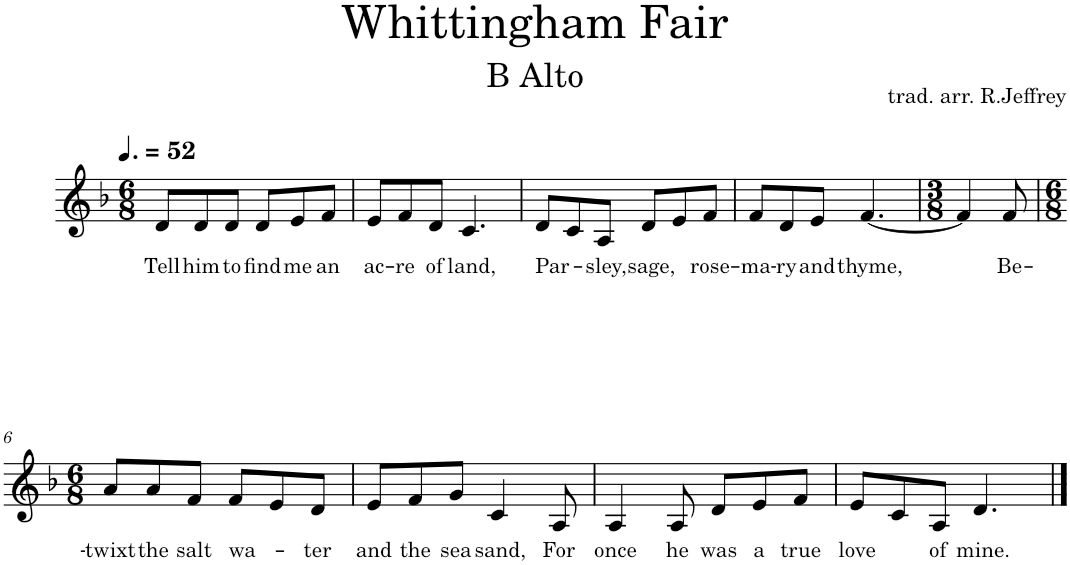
**kern	**text
*part1	*part1
*staff1	*staff1
*I"Piano	*
*I'Pno.	*
*clefG2	*
*k[b-]	*
*M6/8	*
*MM78	*
=1	=1
!	!LO:LY:b
8d/L	Tell
!	!LO:LY:b
8d/	him
!	!LO:LY:b
8d/J	to
!	!LO:LY:b
8d/L	find
!	!LO:LY:b
8e/	me
!	!LO:LY:b
8f/J	an
=2	=2
!	!LO:LY:b
8e/L	ac-
!	!LO:LY:b
8f/	-re
!	!LO:LY:b
8d/J	of
!	!LO:LY:b
4.c/	land,
=3	=3
!	!LO:LY:b
8d/L	Par-
8c/	.
!	!LO:LY:b
8A/J	-sley,
!	!LO:LY:b
8d/L	sage,
8e/	.
!	!LO:LY:b
8f/J	rose-
=4	=4
!	!LO:LY:b
8f/L	-ma-
!	!LO:LY:b
8d/	-ry
!	!LO:LY:b
8e/J	and
!	!LO:LY:b
[4.f/	thyme,
=5	=5
*M3/8	*
4f/]	.
!	!LO:LY:b
8f/	Be-
!!LO:LB:g=z
=6	=6
*M6/8	*
!	!LO:LY:b
8a/L	twixt
!	!LO:LY:b
8a/	the
!	!LO:LY:b
8f/J	salt
!	!LO:LY:b
8f/L	wa-
8e/	.
!	!LO:LY:b
8d/J	-ter
=7	=7
!	!LO:LY:b
8e/L	and
!	!LO:LY:b
8f/	the
!	!LO:LY:b
8g/J	sea
!	!LO:LY:b
4c/	sand,
!	!LO:LY:b
8A/	For
=8	=8
!	!LO:LY:b
4A/	once
!	!LO:LY:b
8A/	he
!	!LO:LY:b
8d/L	was
!	!LO:LY:b
8e/	a
!	!LO:LY:b
8f/J	true
=9	=9
!	!LO:LY:b
8e/L	love
8c/	.
!	!LO:LY:b
8A/J	of
!	!LO:LY:b
4.d/	mine.
==	==
*-	*-
